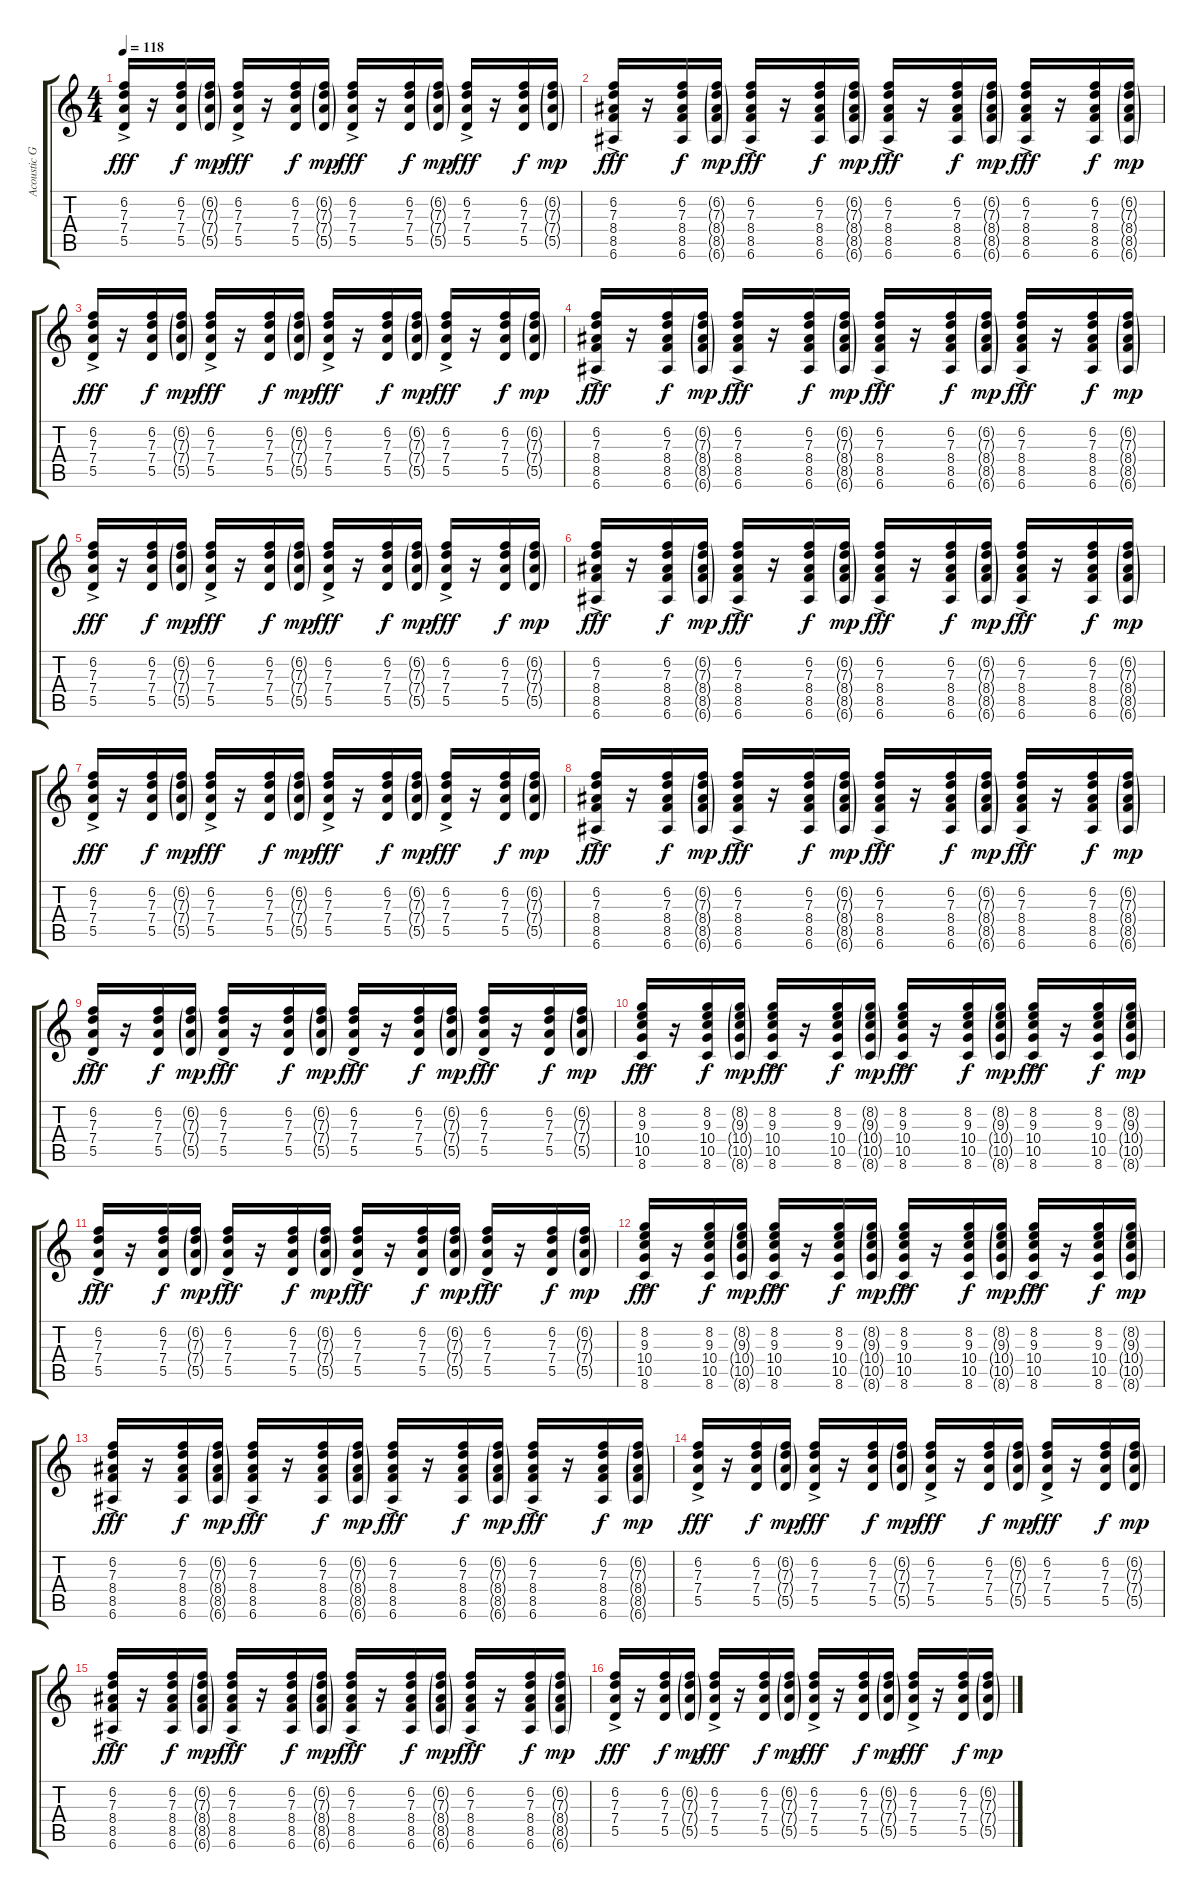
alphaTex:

\track ("Acoustic Guitar" "Acoustic G") {instrument acousticguitarsteel}
\staff {score tabs}
\tuning (E4 B3 G3 D3 A2 E2) {hide}
\ts (4 4)
\tempo 118
\clef g2
\ks c
(6.2{ac} 7.3{ac} 7.4{ac} 5.5{ac}).16{dy fff} r.16 (6.2 7.3 7.4 5.5).16{dy f} (6.2{g} 7.3{g} 7.4{g} 5.5{g}).16{dy mp} (6.2{ac} 7.3{ac} 7.4{ac} 5.5{ac}).16{dy fff} r.16 (6.2 7.3 7.4 5.5).16{dy f} (6.2{g} 7.3{g} 7.4{g} 5.5{g}).16{dy mp} (6.2{ac} 7.3{ac} 7.4{ac} 5.5{ac}).16{dy fff} r.16 (6.2 7.3 7.4 5.5).16{dy f} (6.2{g} 7.3{g} 7.4{g} 5.5{g}).16{dy mp} (6.2{ac} 7.3{ac} 7.4{ac} 5.5{ac}).16{dy fff} r.16 (6.2 7.3 7.4 5.5).16{dy f} (6.2{g} 7.3{g} 7.4{g} 5.5{g}).16{dy mp} |
(6.2{ac} 7.3{ac} 8.4{ac} 8.5{ac} 6.6{ac}).16{dy fff} r.16 (6.2 7.3 8.4 8.5 6.6).16{dy f} (6.2{g} 7.3{g} 8.4{g} 8.5{g} 6.6{g}).16{dy mp} (6.2{ac} 7.3{ac} 8.4{ac} 8.5{ac} 6.6{ac}).16{dy fff} r.16 (6.2 7.3 8.4 8.5 6.6).16{dy f} (6.2{g} 7.3{g} 8.4{g} 8.5{g} 6.6{g}).16{dy mp} (6.2{ac} 7.3{ac} 8.4{ac} 8.5{ac} 6.6{ac}).16{dy fff} r.16 (6.2 7.3 8.4 8.5 6.6).16{dy f} (6.2{g} 7.3{g} 8.4{g} 8.5{g} 6.6{g}).16{dy mp} (6.2{ac} 7.3{ac} 8.4{ac} 8.5{ac} 6.6{ac}).16{dy fff} r.16 (6.2 7.3 8.4 8.5 6.6).16{dy f} (6.2{g} 7.3{g} 8.4{g} 8.5{g} 6.6{g}).16{dy mp} |
(6.2{ac} 7.3{ac} 7.4{ac} 5.5{ac}).16{dy fff} r.16 (6.2 7.3 7.4 5.5).16{dy f} (6.2{g} 7.3{g} 7.4{g} 5.5{g}).16{dy mp} (6.2{ac} 7.3{ac} 7.4{ac} 5.5{ac}).16{dy fff} r.16 (6.2 7.3 7.4 5.5).16{dy f} (6.2{g} 7.3{g} 7.4{g} 5.5{g}).16{dy mp} (6.2{ac} 7.3{ac} 7.4{ac} 5.5{ac}).16{dy fff} r.16 (6.2 7.3 7.4 5.5).16{dy f} (6.2{g} 7.3{g} 7.4{g} 5.5{g}).16{dy mp} (6.2{ac} 7.3{ac} 7.4{ac} 5.5{ac}).16{dy fff} r.16 (6.2 7.3 7.4 5.5).16{dy f} (6.2{g} 7.3{g} 7.4{g} 5.5{g}).16{dy mp} |
(6.2{ac} 7.3{ac} 8.4{ac} 8.5{ac} 6.6{ac}).16{dy fff} r.16 (6.2 7.3 8.4 8.5 6.6).16{dy f} (6.2{g} 7.3{g} 8.4{g} 8.5{g} 6.6{g}).16{dy mp} (6.2{ac} 7.3{ac} 8.4{ac} 8.5{ac} 6.6{ac}).16{dy fff} r.16 (6.2 7.3 8.4 8.5 6.6).16{dy f} (6.2{g} 7.3{g} 8.4{g} 8.5{g} 6.6{g}).16{dy mp} (6.2{ac} 7.3{ac} 8.4{ac} 8.5{ac} 6.6{ac}).16{dy fff} r.16 (6.2 7.3 8.4 8.5 6.6).16{dy f} (6.2{g} 7.3{g} 8.4{g} 8.5{g} 6.6{g}).16{dy mp} (6.2{ac} 7.3{ac} 8.4{ac} 8.5{ac} 6.6{ac}).16{dy fff} r.16 (6.2 7.3 8.4 8.5 6.6).16{dy f} (6.2{g} 7.3{g} 8.4{g} 8.5{g} 6.6{g}).16{dy mp} |
(6.2{ac} 7.3{ac} 7.4{ac} 5.5{ac}).16{dy fff} r.16 (6.2 7.3 7.4 5.5).16{dy f} (6.2{g} 7.3{g} 7.4{g} 5.5{g}).16{dy mp} (6.2{ac} 7.3{ac} 7.4{ac} 5.5{ac}).16{dy fff} r.16 (6.2 7.3 7.4 5.5).16{dy f} (6.2{g} 7.3{g} 7.4{g} 5.5{g}).16{dy mp} (6.2{ac} 7.3{ac} 7.4{ac} 5.5{ac}).16{dy fff} r.16 (6.2 7.3 7.4 5.5).16{dy f} (6.2{g} 7.3{g} 7.4{g} 5.5{g}).16{dy mp} (6.2{ac} 7.3{ac} 7.4{ac} 5.5{ac}).16{dy fff} r.16 (6.2 7.3 7.4 5.5).16{dy f} (6.2{g} 7.3{g} 7.4{g} 5.5{g}).16{dy mp} |
(6.2{ac} 7.3{ac} 8.4{ac} 8.5{ac} 6.6{ac}).16{dy fff} r.16 (6.2 7.3 8.4 8.5 6.6).16{dy f} (6.2{g} 7.3{g} 8.4{g} 8.5{g} 6.6{g}).16{dy mp} (6.2{ac} 7.3{ac} 8.4{ac} 8.5{ac} 6.6{ac}).16{dy fff} r.16 (6.2 7.3 8.4 8.5 6.6).16{dy f} (6.2{g} 7.3{g} 8.4{g} 8.5{g} 6.6{g}).16{dy mp} (6.2{ac} 7.3{ac} 8.4{ac} 8.5{ac} 6.6{ac}).16{dy fff} r.16 (6.2 7.3 8.4 8.5 6.6).16{dy f} (6.2{g} 7.3{g} 8.4{g} 8.5{g} 6.6{g}).16{dy mp} (6.2{ac} 7.3{ac} 8.4{ac} 8.5{ac} 6.6{ac}).16{dy fff} r.16 (6.2 7.3 8.4 8.5 6.6).16{dy f} (6.2{g} 7.3{g} 8.4{g} 8.5{g} 6.6{g}).16{dy mp} |
(6.2{ac} 7.3{ac} 7.4{ac} 5.5{ac}).16{dy fff} r.16 (6.2 7.3 7.4 5.5).16{dy f} (6.2{g} 7.3{g} 7.4{g} 5.5{g}).16{dy mp} (6.2{ac} 7.3{ac} 7.4{ac} 5.5{ac}).16{dy fff} r.16 (6.2 7.3 7.4 5.5).16{dy f} (6.2{g} 7.3{g} 7.4{g} 5.5{g}).16{dy mp} (6.2{ac} 7.3{ac} 7.4{ac} 5.5{ac}).16{dy fff} r.16 (6.2 7.3 7.4 5.5).16{dy f} (6.2{g} 7.3{g} 7.4{g} 5.5{g}).16{dy mp} (6.2{ac} 7.3{ac} 7.4{ac} 5.5{ac}).16{dy fff} r.16 (6.2 7.3 7.4 5.5).16{dy f} (6.2{g} 7.3{g} 7.4{g} 5.5{g}).16{dy mp} |
(6.2{ac} 7.3{ac} 8.4{ac} 8.5{ac} 6.6{ac}).16{dy fff} r.16 (6.2 7.3 8.4 8.5 6.6).16{dy f} (6.2{g} 7.3{g} 8.4{g} 8.5{g} 6.6{g}).16{dy mp} (6.2{ac} 7.3{ac} 8.4{ac} 8.5{ac} 6.6{ac}).16{dy fff} r.16 (6.2 7.3 8.4 8.5 6.6).16{dy f} (6.2{g} 7.3{g} 8.4{g} 8.5{g} 6.6{g}).16{dy mp} (6.2{ac} 7.3{ac} 8.4{ac} 8.5{ac} 6.6{ac}).16{dy fff} r.16 (6.2 7.3 8.4 8.5 6.6).16{dy f} (6.2{g} 7.3{g} 8.4{g} 8.5{g} 6.6{g}).16{dy mp} (6.2{ac} 7.3{ac} 8.4{ac} 8.5{ac} 6.6{ac}).16{dy fff} r.16 (6.2 7.3 8.4 8.5 6.6).16{dy f} (6.2{g} 7.3{g} 8.4{g} 8.5{g} 6.6{g}).16{dy mp} |
(6.2{ac} 7.3{ac} 7.4{ac} 5.5{ac}).16{dy fff} r.16 (6.2 7.3 7.4 5.5).16{dy f} (6.2{g} 7.3{g} 7.4{g} 5.5{g}).16{dy mp} (6.2{ac} 7.3{ac} 7.4{ac} 5.5{ac}).16{dy fff} r.16 (6.2 7.3 7.4 5.5).16{dy f} (6.2{g} 7.3{g} 7.4{g} 5.5{g}).16{dy mp} (6.2{ac} 7.3{ac} 7.4{ac} 5.5{ac}).16{dy fff} r.16 (6.2 7.3 7.4 5.5).16{dy f} (6.2{g} 7.3{g} 7.4{g} 5.5{g}).16{dy mp} (6.2{ac} 7.3{ac} 7.4{ac} 5.5{ac}).16{dy fff} r.16 (6.2 7.3 7.4 5.5).16{dy f} (6.2{g} 7.3{g} 7.4{g} 5.5{g}).16{dy mp} |
(8.2{ac} 9.3{ac} 10.4{ac} 10.5{ac} 8.6{ac}).16{dy fff} r.16 (8.2 9.3 10.4 10.5 8.6).16{dy f} (8.2{g} 9.3{g} 10.4{g} 10.5{g} 8.6{g}).16{dy mp} (8.2{ac} 9.3{ac} 10.4{ac} 10.5{ac} 8.6{ac}).16{dy fff} r.16 (8.2 9.3 10.4 10.5 8.6).16{dy f} (8.2{g} 9.3{g} 10.4{g} 10.5{g} 8.6{g}).16{dy mp} (8.2{ac} 9.3{ac} 10.4{ac} 10.5{ac} 8.6{ac}).16{dy fff} r.16 (8.2 9.3 10.4 10.5 8.6).16{dy f} (8.2{g} 9.3{g} 10.4{g} 10.5{g} 8.6{g}).16{dy mp} (8.2{ac} 9.3{ac} 10.4{ac} 10.5{ac} 8.6{ac}).16{dy fff} r.16 (8.2 9.3 10.4 10.5 8.6).16{dy f} (8.2{g} 9.3{g} 10.4{g} 10.5{g} 8.6{g}).16{dy mp} |
(6.2{ac} 7.3{ac} 7.4{ac} 5.5{ac}).16{dy fff} r.16 (6.2 7.3 7.4 5.5).16{dy f} (6.2{g} 7.3{g} 7.4{g} 5.5{g}).16{dy mp} (6.2{ac} 7.3{ac} 7.4{ac} 5.5{ac}).16{dy fff} r.16 (6.2 7.3 7.4 5.5).16{dy f} (6.2{g} 7.3{g} 7.4{g} 5.5{g}).16{dy mp} (6.2{ac} 7.3{ac} 7.4{ac} 5.5{ac}).16{dy fff} r.16 (6.2 7.3 7.4 5.5).16{dy f} (6.2{g} 7.3{g} 7.4{g} 5.5{g}).16{dy mp} (6.2{ac} 7.3{ac} 7.4{ac} 5.5{ac}).16{dy fff} r.16 (6.2 7.3 7.4 5.5).16{dy f} (6.2{g} 7.3{g} 7.4{g} 5.5{g}).16{dy mp} |
(8.2{ac} 9.3{ac} 10.4{ac} 10.5{ac} 8.6{ac}).16{dy fff} r.16 (8.2 9.3 10.4 10.5 8.6).16{dy f} (8.2{g} 9.3{g} 10.4{g} 10.5{g} 8.6{g}).16{dy mp} (8.2{ac} 9.3{ac} 10.4{ac} 10.5{ac} 8.6{ac}).16{dy fff} r.16 (8.2 9.3 10.4 10.5 8.6).16{dy f} (8.2{g} 9.3{g} 10.4{g} 10.5{g} 8.6{g}).16{dy mp} (8.2{ac} 9.3{ac} 10.4{ac} 10.5{ac} 8.6{ac}).16{dy fff} r.16 (8.2 9.3 10.4 10.5 8.6).16{dy f} (8.2{g} 9.3{g} 10.4{g} 10.5{g} 8.6{g}).16{dy mp} (8.2{ac} 9.3{ac} 10.4{ac} 10.5{ac} 8.6{ac}).16{dy fff} r.16 (8.2 9.3 10.4 10.5 8.6).16{dy f} (8.2{g} 9.3{g} 10.4{g} 10.5{g} 8.6{g}).16{dy mp} |
(6.2{ac} 7.3{ac} 8.4{ac} 8.5{ac} 6.6{ac}).16{dy fff} r.16 (6.2 7.3 8.4 8.5 6.6).16{dy f} (6.2{g} 7.3{g} 8.4{g} 8.5{g} 6.6{g}).16{dy mp} (6.2{ac} 7.3{ac} 8.4{ac} 8.5{ac} 6.6{ac}).16{dy fff} r.16 (6.2 7.3 8.4 8.5 6.6).16{dy f} (6.2{g} 7.3{g} 8.4{g} 8.5{g} 6.6{g}).16{dy mp} (6.2{ac} 7.3{ac} 8.4{ac} 8.5{ac} 6.6{ac}).16{dy fff} r.16 (6.2 7.3 8.4 8.5 6.6).16{dy f} (6.2{g} 7.3{g} 8.4{g} 8.5{g} 6.6{g}).16{dy mp} (6.2{ac} 7.3{ac} 8.4{ac} 8.5{ac} 6.6{ac}).16{dy fff} r.16 (6.2 7.3 8.4 8.5 6.6).16{dy f} (6.2{g} 7.3{g} 8.4{g} 8.5{g} 6.6{g}).16{dy mp} |
(6.2{ac} 7.3{ac} 7.4{ac} 5.5{ac}).16{dy fff} r.16 (6.2 7.3 7.4 5.5).16{dy f} (6.2{g} 7.3{g} 7.4{g} 5.5{g}).16{dy mp} (6.2{ac} 7.3{ac} 7.4{ac} 5.5{ac}).16{dy fff} r.16 (6.2 7.3 7.4 5.5).16{dy f} (6.2{g} 7.3{g} 7.4{g} 5.5{g}).16{dy mp} (6.2{ac} 7.3{ac} 7.4{ac} 5.5{ac}).16{dy fff} r.16 (6.2 7.3 7.4 5.5).16{dy f} (6.2{g} 7.3{g} 7.4{g} 5.5{g}).16{dy mp} (6.2{ac} 7.3{ac} 7.4{ac} 5.5{ac}).16{dy fff} r.16 (6.2 7.3 7.4 5.5).16{dy f} (6.2{g} 7.3{g} 7.4{g} 5.5{g}).16{dy mp} |
(6.2{ac} 7.3{ac} 8.4{ac} 8.5{ac} 6.6{ac}).16{dy fff} r.16 (6.2 7.3 8.4 8.5 6.6).16{dy f} (6.2{g} 7.3{g} 8.4{g} 8.5{g} 6.6{g}).16{dy mp} (6.2{ac} 7.3{ac} 8.4{ac} 8.5{ac} 6.6{ac}).16{dy fff} r.16 (6.2 7.3 8.4 8.5 6.6).16{dy f} (6.2{g} 7.3{g} 8.4{g} 8.5{g} 6.6{g}).16{dy mp} (6.2{ac} 7.3{ac} 8.4{ac} 8.5{ac} 6.6{ac}).16{dy fff} r.16 (6.2 7.3 8.4 8.5 6.6).16{dy f} (6.2{g} 7.3{g} 8.4{g} 8.5{g} 6.6{g}).16{dy mp} (6.2{ac} 7.3{ac} 8.4{ac} 8.5{ac} 6.6{ac}).16{dy fff} r.16 (6.2 7.3 8.4 8.5 6.6).16{dy f} (6.2{g} 7.3{g} 8.4{g} 8.5{g} 6.6{g}).16{dy mp} |
(6.2{ac} 7.3{ac} 7.4{ac} 5.5{ac}).16{dy fff} r.16 (6.2 7.3 7.4 5.5).16{dy f} (6.2{g} 7.3{g} 7.4{g} 5.5{g}).16{dy mp} (6.2{ac} 7.3{ac} 7.4{ac} 5.5{ac}).16{dy fff} r.16 (6.2 7.3 7.4 5.5).16{dy f} (6.2{g} 7.3{g} 7.4{g} 5.5{g}).16{dy mp} (6.2{ac} 7.3{ac} 7.4{ac} 5.5{ac}).16{dy fff} r.16 (6.2 7.3 7.4 5.5).16{dy f} (6.2{g} 7.3{g} 7.4{g} 5.5{g}).16{dy mp} (6.2{ac} 7.3{ac} 7.4{ac} 5.5{ac}).16{dy fff} r.16 (6.2 7.3 7.4 5.5).16{dy f} (6.2{g} 7.3{g} 7.4{g} 5.5{g}).16{dy mp}
